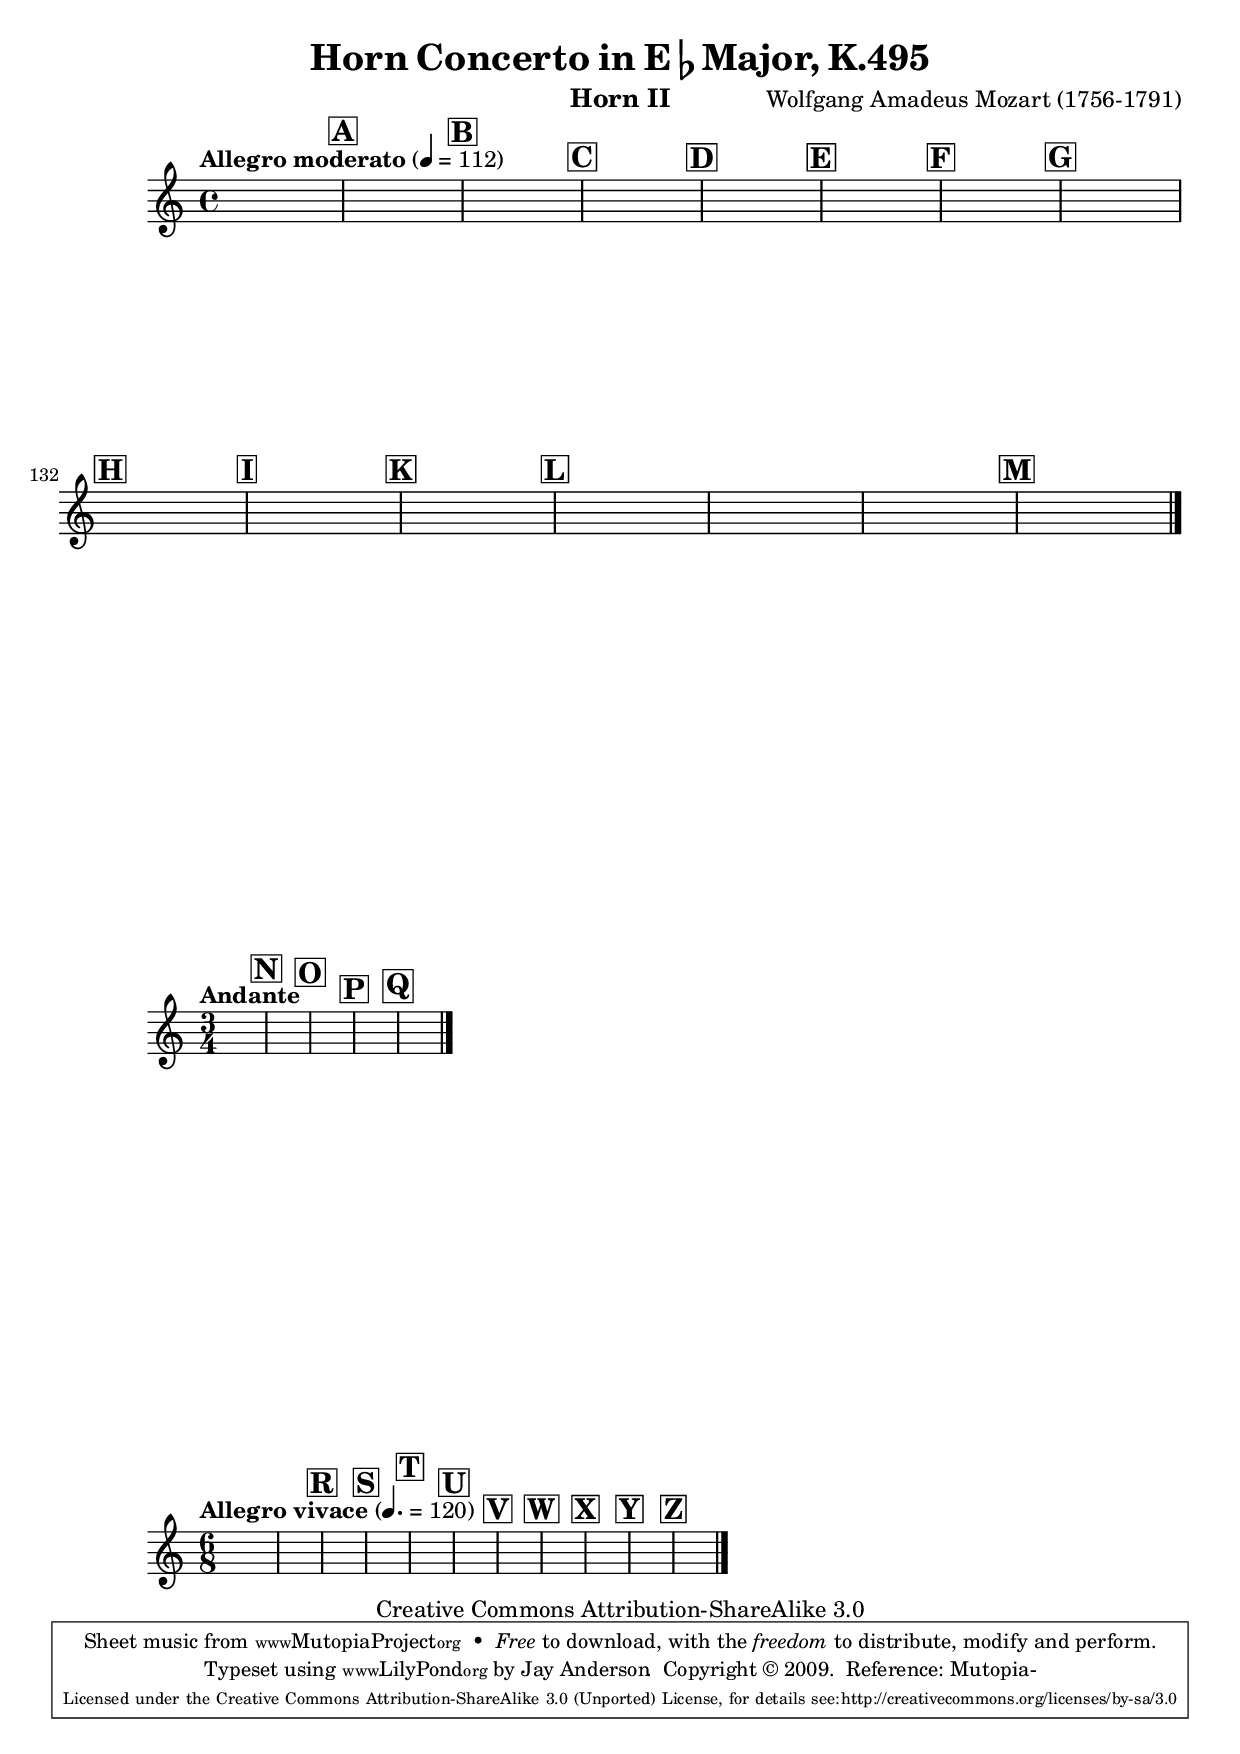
\version "2.12.2"

\include "defs.lyi"
hornTwoMvtI = \relative c''
{
}

hornTwoMvtII = \relative c''
{
}

hornTwoMvtIII = \relative c''
{
}


instrument = "Horn II"

mvtI = \hornTwoMvtI
mvtII = \hornTwoMvtII
mvtIII = \hornTwoMvtIII

\version "2.13.4"

\include "defs.lyi"

\paper
{
  ragged-last-bottom = ##f
}

\book
{
  \include "header.lyi"
  \score
  {
    \new Staff
    {
      #(set-accidental-style 'modern)
      \set Score.skipBars = ##t
      << \mvtI \outlineMvtI >>
    }
  }
  \score
  {
    \new Staff
    {
      #(set-accidental-style 'modern)
      \set Score.skipBars = ##t
      << \mvtII \outlineMvtII >>
    }
  }
  \score
  {
    \new Staff
    {
      #(set-accidental-style 'modern)
      \set Score.skipBars = ##t
      << \mvtIII \outlineMvtIII >>
    }
  }
}



